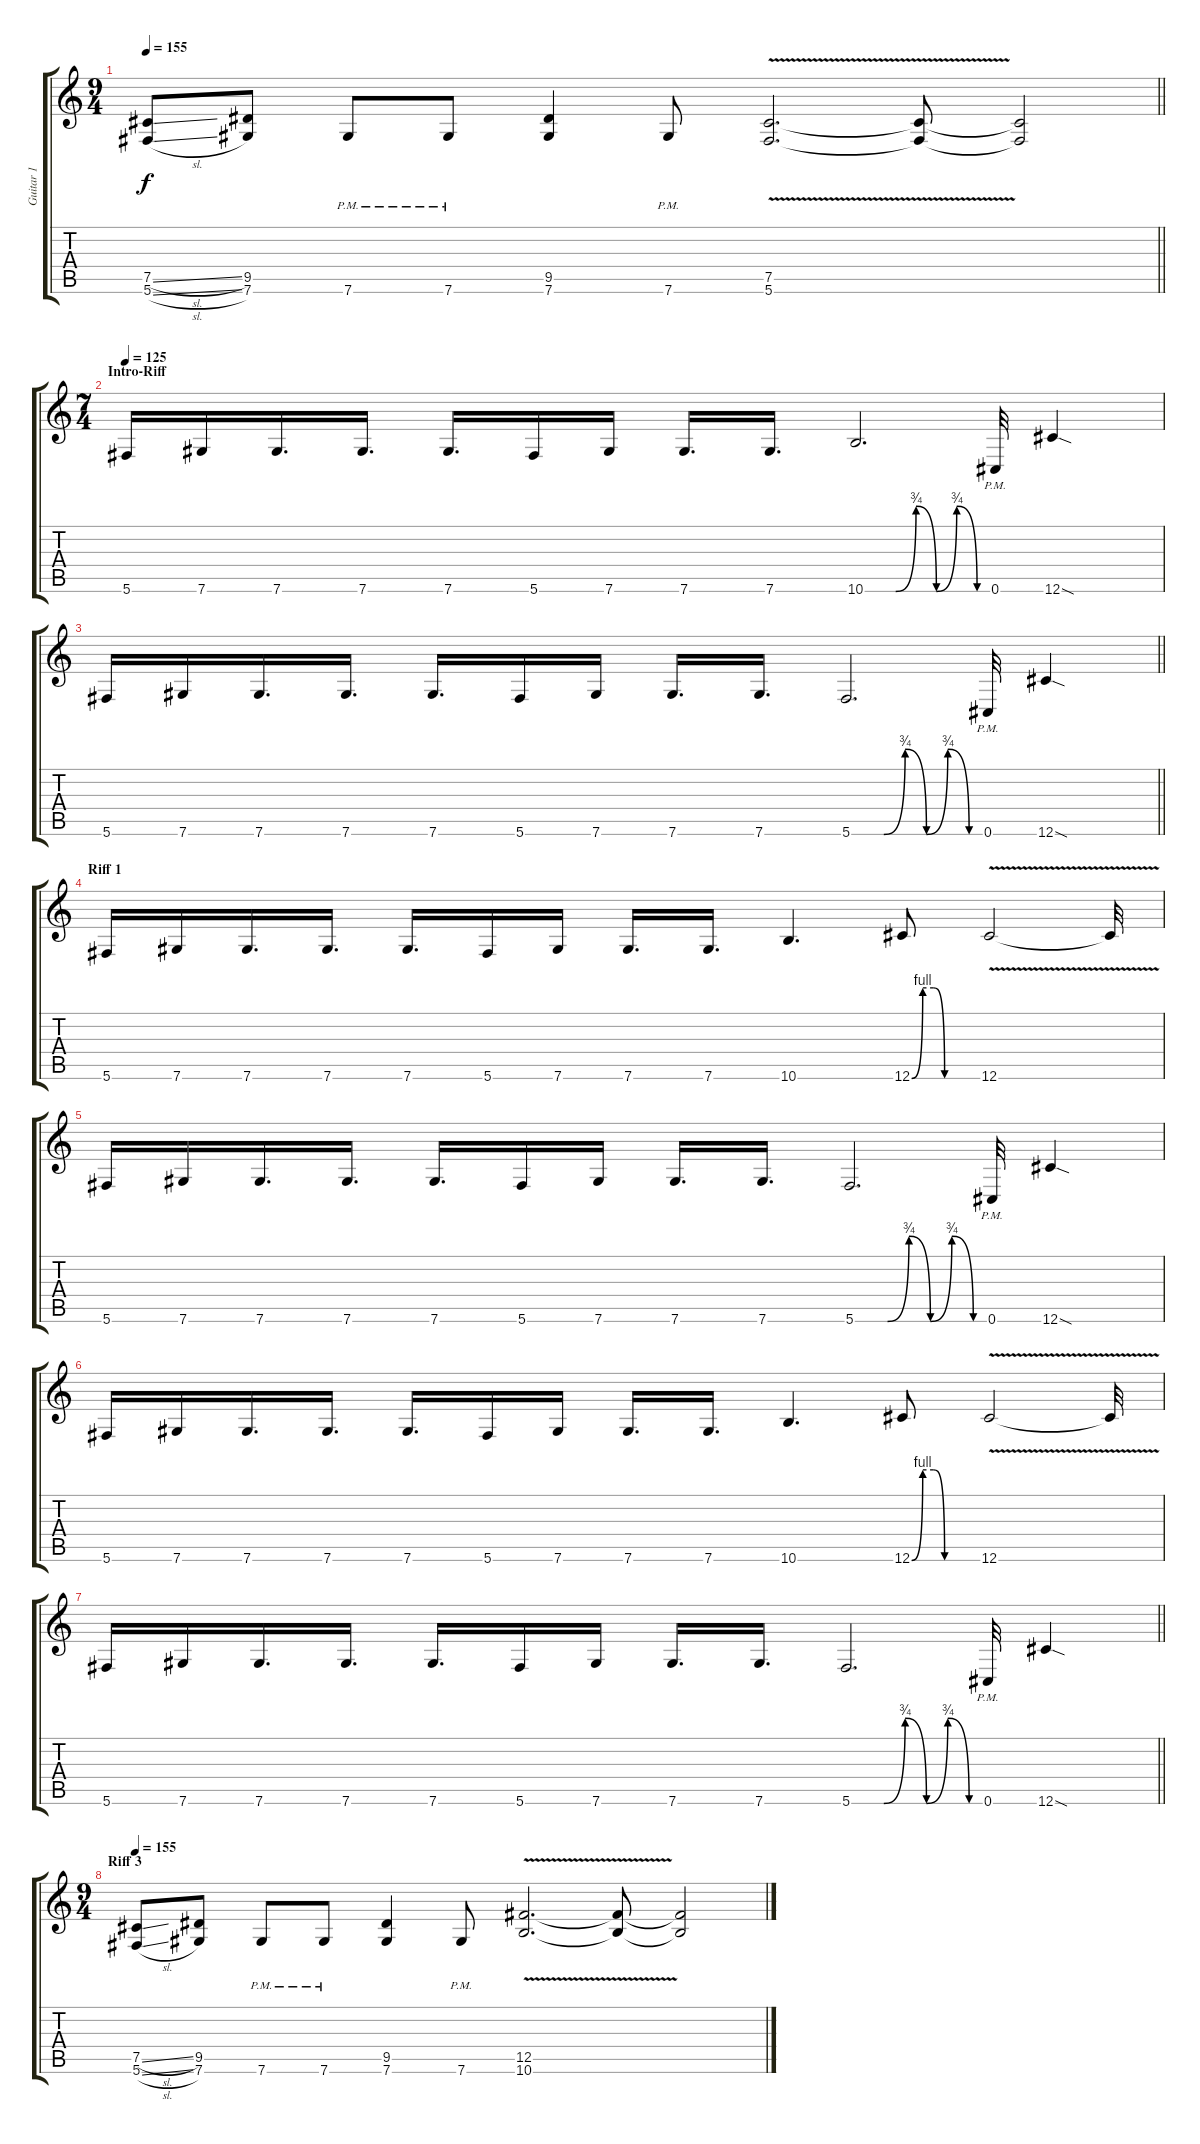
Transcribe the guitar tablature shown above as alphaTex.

\track ("Guitar 1" "Guitar 1") {instrument distortionguitar}
\staff {score tabs}
\tuning (Db4 Ab3 E3 B2 Gb2 Db2) {hide}
\ts (9 4)
\tempo 155
\clef g2
\barLineRight lightlight
\ks c
(7.5{sl} 5.6{sl}).8{dy f} (9.5 7.6).8 7.6{pm}.8 7.6{pm}.8 (9.5 7.6).4 7.6{pm}.8 (7.5{v} 5.6).2{d} (7.5{t} 5.6{t}).8 (7.5{t} 5.6{t}).2 |
\ts (7 4)
\section ("" "Intro-Riff")
\tempo 125
5.6.16 7.6.16 7.6.16{d} 7.6.16{d} 7.6.16{d} 5.6.16 7.6.16 7.6.16{d} 7.6.16{d} 10.6{be (custom 0 0 15 0 25 3 35 0 45 3 55 0 60 0)}.2{d} 0.6{pm}.32 12.6{sod}.4 |
\barLineRight lightlight
5.6.16 7.6.16 7.6.16{d} 7.6.16{d} 7.6.16{d} 5.6.16 7.6.16 7.6.16{d} 7.6.16{d} 5.6{be (custom 0 0 15 0 25 3 35 0 45 3 55 0 60 0)}.2{d} 0.6{pm}.32 12.6{sod}.4 |
\section ("" "Riff 1")
5.6.16 7.6.16 7.6.16{d} 7.6.16{d} 7.6.16{d} 5.6.16 7.6.16 7.6.16{d} 7.6.16{d} 10.6.4{d} 12.6{be (custom 0 0 10 4 20 4 30 0 60 0)}.8 12.6{v}.2 12.6{t}.32 |
5.6.16 7.6.16 7.6.16{d} 7.6.16{d} 7.6.16{d} 5.6.16 7.6.16 7.6.16{d} 7.6.16{d} 5.6{be (custom 0 0 15 0 25 3 35 0 45 3 55 0 60 0)}.2{d} 0.6{pm}.32 12.6{sod}.4 |
5.6.16 7.6.16 7.6.16{d} 7.6.16{d} 7.6.16{d} 5.6.16 7.6.16 7.6.16{d} 7.6.16{d} 10.6.4{d} 12.6{be (custom 0 0 10 4 20 4 30 0 60 0)}.8 12.6{v}.2 12.6{t}.32 |
\barLineRight lightlight
5.6.16 7.6.16 7.6.16{d} 7.6.16{d} 7.6.16{d} 5.6.16 7.6.16 7.6.16{d} 7.6.16{d} 5.6{be (custom 0 0 15 0 25 3 35 0 45 3 55 0 60 0)}.2{d} 0.6{pm}.32 12.6{sod}.4 |
\ts (9 4)
\section ("" "Riff 3")
\tempo 155
(7.5{sl} 5.6{sl}).8 (9.5 7.6).8 7.6{pm}.8 7.6{pm}.8 (9.5 7.6).4 7.6{pm}.8 (12.5{v} 10.6).2{d} (12.5{t} 10.6{t}).8 (12.5{t} 10.6{t}).2
